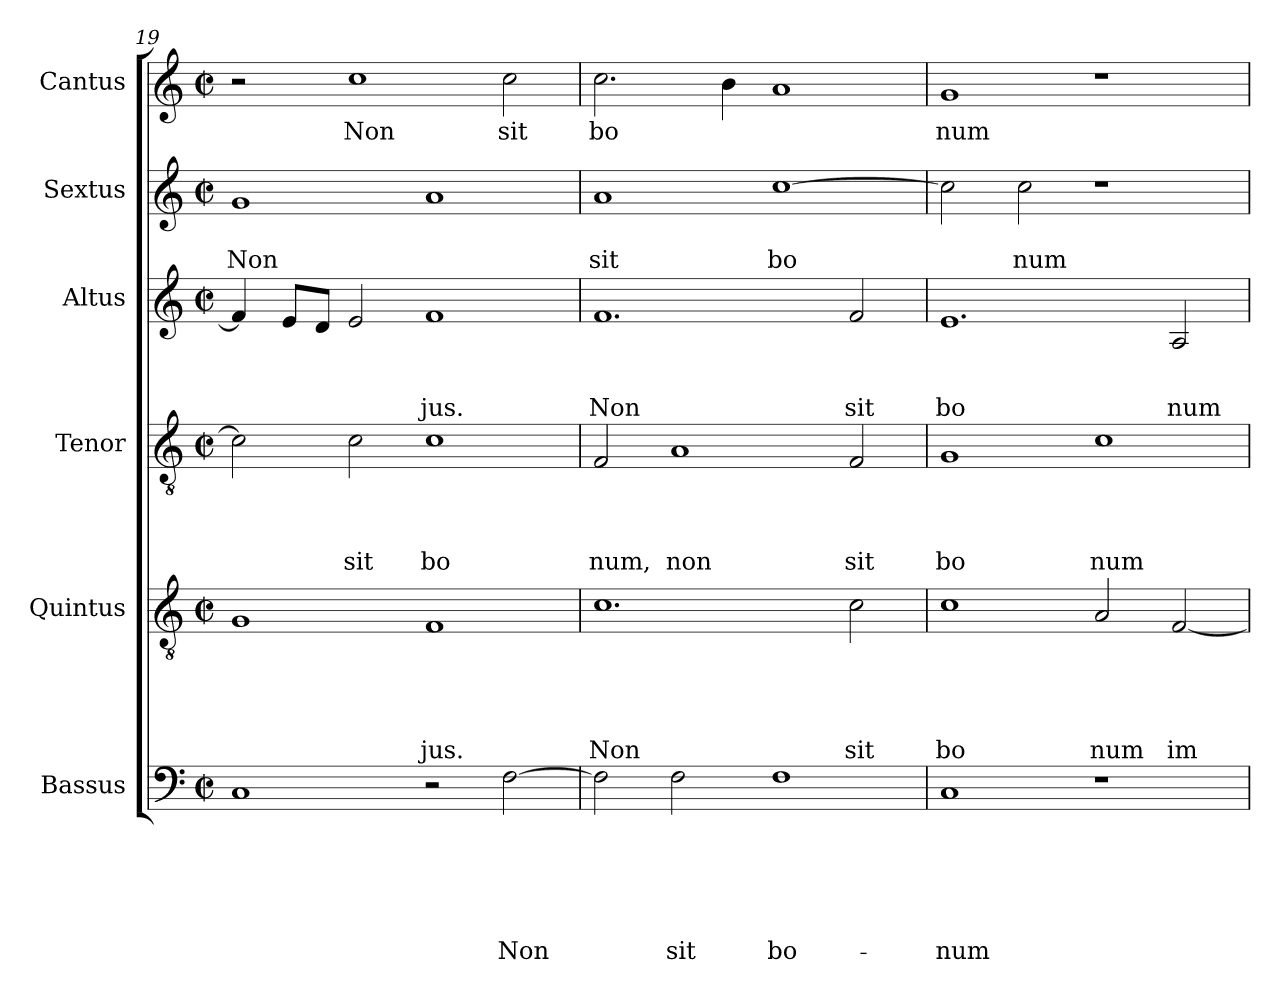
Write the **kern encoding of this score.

**kern	**text	**text	**text	**text	**text	**text	**kern	**text	**text	**text	**text	**text	**kern	**text	**text	**text	**text	**kern	**text	**text	**text	**kern	**text	**text	**kern	**text
*part6	*part6	*part6	*part6	*part6	*part6	*part6	*part5	*part5	*part5	*part5	*part5	*part5	*part4	*part4	*part4	*part4	*part4	*part3	*part3	*part3	*part3	*part2	*part2	*part2	*part1	*part1
*staff6	*staff6	*staff6	*staff6	*staff6	*staff6	*staff6	*staff5	*staff5	*staff5	*staff5	*staff5	*staff5	*staff4	*staff4	*staff4	*staff4	*staff4	*staff3	*staff3	*staff3	*staff3	*staff2	*staff2	*staff2	*staff1	*staff1
*I"Bassus	*	*	*	*	*	*	*I"Quintus	*	*	*	*	*	*I"Tenor	*	*	*	*	*I"Altus	*	*	*	*I"Sextus	*	*	*I"Cantus	*
*clefF4	*	*	*	*	*	*	*clefGv2	*	*	*	*	*	*clefGv2	*	*	*	*	*clefG2	*	*	*	*clefG2	*	*	*clefG2	*
*k[]	*	*	*	*	*	*	*k[]	*	*	*	*	*	*k[]	*	*	*	*	*k[]	*	*	*	*k[]	*	*	*k[]	*
*C:	*	*	*	*	*	*	*C:	*	*	*	*	*	*C:	*	*	*	*	*C:	*	*	*	*C:	*	*	*C:	*
*M2/2	*	*	*	*	*	*	*M2/2	*	*	*	*	*	*M2/2	*	*	*	*	*M2/2	*	*	*	*M2/2	*	*	*M2/2	*
*met(c|)	*	*	*	*	*	*	*met(c|)	*	*	*	*	*	*met(c|)	*	*	*	*	*met(c|)	*	*	*	*met(c|)	*	*	*met(c|)	*
=19	=19	=19	=19	=19	=19	=19	=19	=19	=19	=19	=19	=19	=19	=19	=19	=19	=19	=19	=19	=19	=19	=19	=19	=19	=19	=19
!	!	!	!	!	!	!	!	!	!	!	!	!	!	!	!	!	!	!	!	!	!	!	!	!LO:LY:b	!	!
1C	.	.	.	.	.	.	1G	.	.	.	.	.	2c\]	.	.	.	.	4f/]	.	.	.	1g	.	Non	2r	.
.	.	.	.	.	.	.	.	.	.	.	.	.	.	.	.	.	.	8e/L	.	.	.	.	.	.	.	.
.	.	.	.	.	.	.	.	.	.	.	.	.	.	.	.	.	.	8d/J	.	.	.	.	.	.	.	.
!	!	!	!	!	!	!	!	!	!	!	!	!	!	!	!	!	!LO:LY:b	!	!	!	!	!	!	!	!	!LO:LY:b
.	.	.	.	.	.	.	.	.	.	.	.	.	2c\	.	.	.	sit	2e/	.	.	.	.	.	.	1cc	Non
!	!	!	!	!	!	!	!	!	!	!	!	!LO:LY:b	!	!	!	!	!LO:LY:b	!	!	!	!LO:LY:b	!	!	!	!	!
2r	.	.	.	.	.	.	1F	.	.	.	.	jus.	1c	.	.	.	bo	1f	.	.	jus.	1a	.	.	.	.
!	!	!	!	!	!	!LO:LY:b	!	!	!	!	!	!	!	!	!	!	!	!	!	!	!	!	!	!	!	!LO:LY:b
[>2F\	.	.	.	.	.	Non	.	.	.	.	.	.	.	.	.	.	.	.	.	.	.	.	.	.	2cc\	sit
=20	=20	=20	=20	=20	=20	=20	=20	=20	=20	=20	=20	=20	=20	=20	=20	=20	=20	=20	=20	=20	=20	=20	=20	=20	=20	=20
!	!	!	!	!	!	!	!	!	!	!	!	!LO:LY:b	!	!	!	!	!LO:LY:b	!	!	!	!LO:LY:b	!	!	!LO:LY:b	!	!LO:LY:b
2F\]	.	.	.	.	.	.	1.c	.	.	.	.	Non	2F/	.	.	.	num,	1.f	.	.	Non	1a	.	sit	2.cc\	bo
!	!	!	!	!	!	!LO:LY:b	!	!	!	!	!	!	!	!	!	!	!LO:LY:b	!	!	!	!	!	!	!	!	!
2F\	.	.	.	.	.	sit	.	.	.	.	.	.	1A	.	.	.	non	.	.	.	.	.	.	.	.	.
.	.	.	.	.	.	.	.	.	.	.	.	.	.	.	.	.	.	.	.	.	.	.	.	.	4b\	.
!	!	!	!	!	!	!LO:LY:b	!	!	!	!	!	!	!	!	!	!	!	!	!	!	!	!	!	!LO:LY:b	!	!
1F	.	.	.	.	.	bo-	.	.	.	.	.	.	.	.	.	.	.	.	.	.	.	[>1cc	.	bo	1a	.
!	!	!	!	!	!	!	!	!	!	!	!	!LO:LY:b	!	!	!	!	!LO:LY:b	!	!	!	!LO:LY:b	!	!	!	!	!
.	.	.	.	.	.	.	2c\	.	.	.	.	sit	2F/	.	.	.	sit	2f/	.	.	sit	.	.	.	.	.
=21	=21	=21	=21	=21	=21	=21	=21	=21	=21	=21	=21	=21	=21	=21	=21	=21	=21	=21	=21	=21	=21	=21	=21	=21	=21	=21
!	!	!	!	!	!	!LO:LY:b	!	!	!	!	!	!LO:LY:b	!	!	!	!	!LO:LY:b	!	!	!	!LO:LY:b	!	!	!	!	!LO:LY:b
1C	.	.	.	.	.	-num	1c	.	.	.	.	bo	1G	.	.	.	bo	1.e	.	.	bo	2cc\]	.	.	1g	num
!	!	!	!	!	!	!	!	!	!	!	!	!	!	!	!	!	!	!	!	!	!	!	!	!LO:LY:b	!	!
.	.	.	.	.	.	.	.	.	.	.	.	.	.	.	.	.	.	.	.	.	.	2cc\	.	num	.	.
!	!	!	!	!	!	!	!	!	!	!	!	!LO:LY:b	!	!	!	!	!LO:LY:b	!	!	!	!	!	!	!	!	!
1r	.	.	.	.	.	.	2A/	.	.	.	.	num	1c	.	.	.	num	.	.	.	.	1r	.	.	1r	.
!	!	!	!	!	!	!	!	!	!	!	!	!LO:LY:b	!	!	!	!	!	!	!	!	!LO:LY:b	!	!	!	!	!
.	.	.	.	.	.	.	[<2F/	.	.	.	.	im	.	.	.	.	.	2A/	.	.	num	.	.	.	.	.
=	=	=	=	=	=	=	=	=	=	=	=	=	=	=	=	=	=	=	=	=	=	=	=	=	=	=
*-	*-	*-	*-	*-	*-	*-	*-	*-	*-	*-	*-	*-	*-	*-	*-	*-	*-	*-	*-	*-	*-	*-	*-	*-	*-	*-
